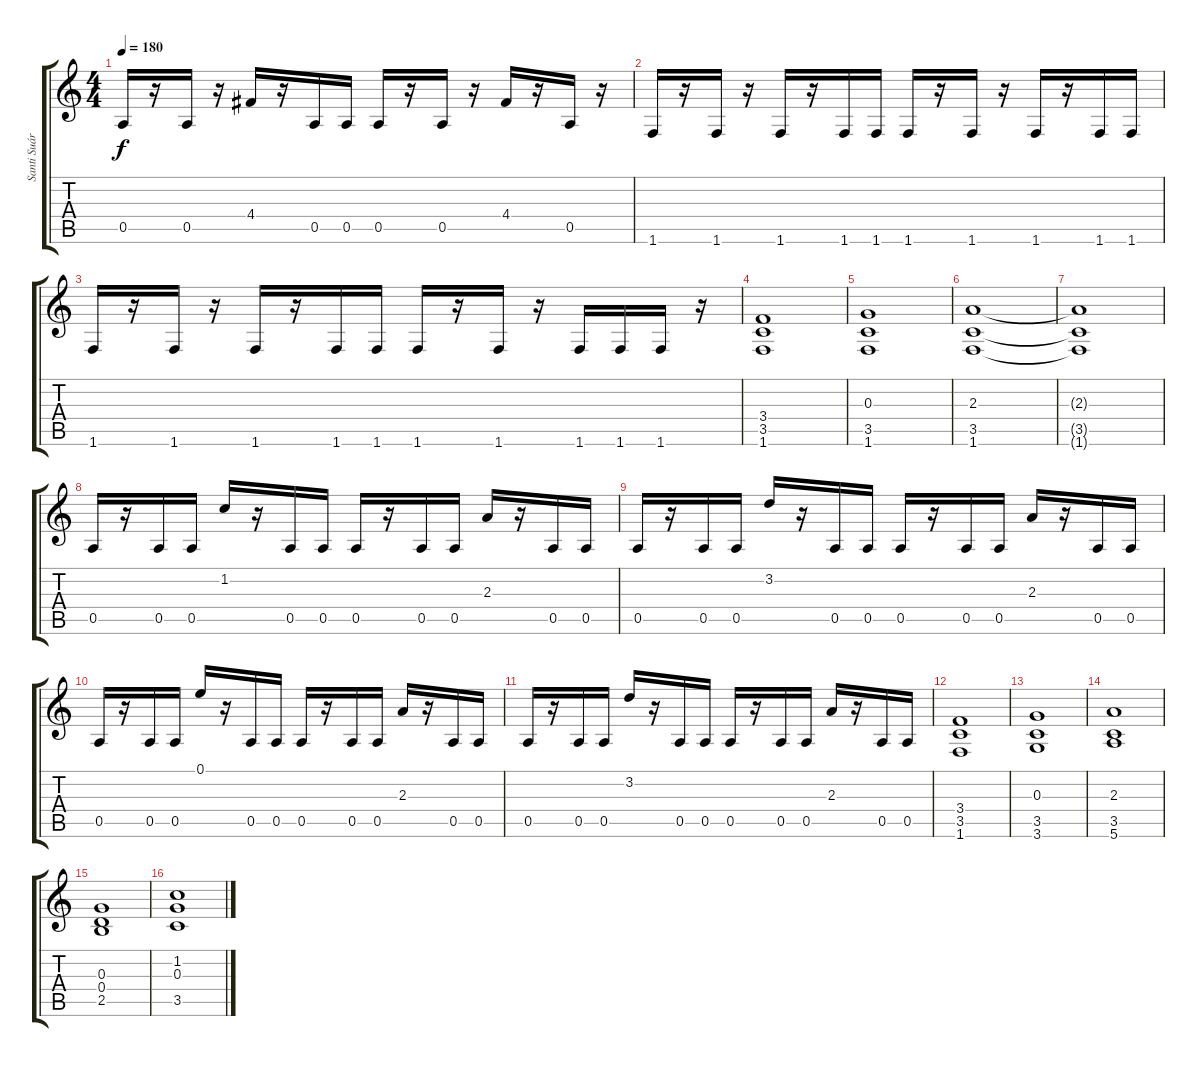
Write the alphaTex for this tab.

\track ("Santi Suárez" "Santi Suár") {instrument overdrivenguitar}
\staff {score tabs}
\tuning (E4 B3 G3 D3 A2 E2) {hide}
\ts (4 4)
\tempo 180
\clef g2
\ks c
0.5.16{dy f} r.16 0.5.16 r.16 4.4.16 r.16 0.5.16 0.5.16 0.5.16 r.16 0.5.16 r.16 4.4.16 r.16 0.5.16 r.16 |
1.6.16 r.16 1.6.16 r.16 1.6.16 r.16 1.6.16 1.6.16 1.6.16 r.16 1.6.16 r.16 1.6.16 r.16 1.6.16 1.6.16 |
1.6.16 r.16 1.6.16 r.16 1.6.16 r.16 1.6.16 1.6.16 1.6.16 r.16 1.6.16 r.16 1.6.16 1.6.16 1.6.16 r.16 |
(3.4 3.5 1.6).1 |
(0.3 3.5 1.6).1 |
(2.3 3.5 1.6).1 |
(2.3{t} 3.5{t} 1.6{t}).1 |
0.5.16 r.16 0.5.16 0.5.16 1.2.16 r.16 0.5.16 0.5.16 0.5.16 r.16 0.5.16 0.5.16 2.3.16 r.16 0.5.16 0.5.16 |
0.5.16 r.16 0.5.16 0.5.16 3.2.16 r.16 0.5.16 0.5.16 0.5.16 r.16 0.5.16 0.5.16 2.3.16 r.16 0.5.16 0.5.16 |
0.5.16 r.16 0.5.16 0.5.16 0.1.16 r.16 0.5.16 0.5.16 0.5.16 r.16 0.5.16 0.5.16 2.3.16 r.16 0.5.16 0.5.16 |
0.5.16 r.16 0.5.16 0.5.16 3.2.16 r.16 0.5.16 0.5.16 0.5.16 r.16 0.5.16 0.5.16 2.3.16 r.16 0.5.16 0.5.16 |
(3.4 3.5 1.6).1 |
(0.3 3.5 3.6).1 |
(2.3 3.5 5.6).1 |
(0.3 0.4 2.5).1 |
(1.2 0.3 3.5).1
